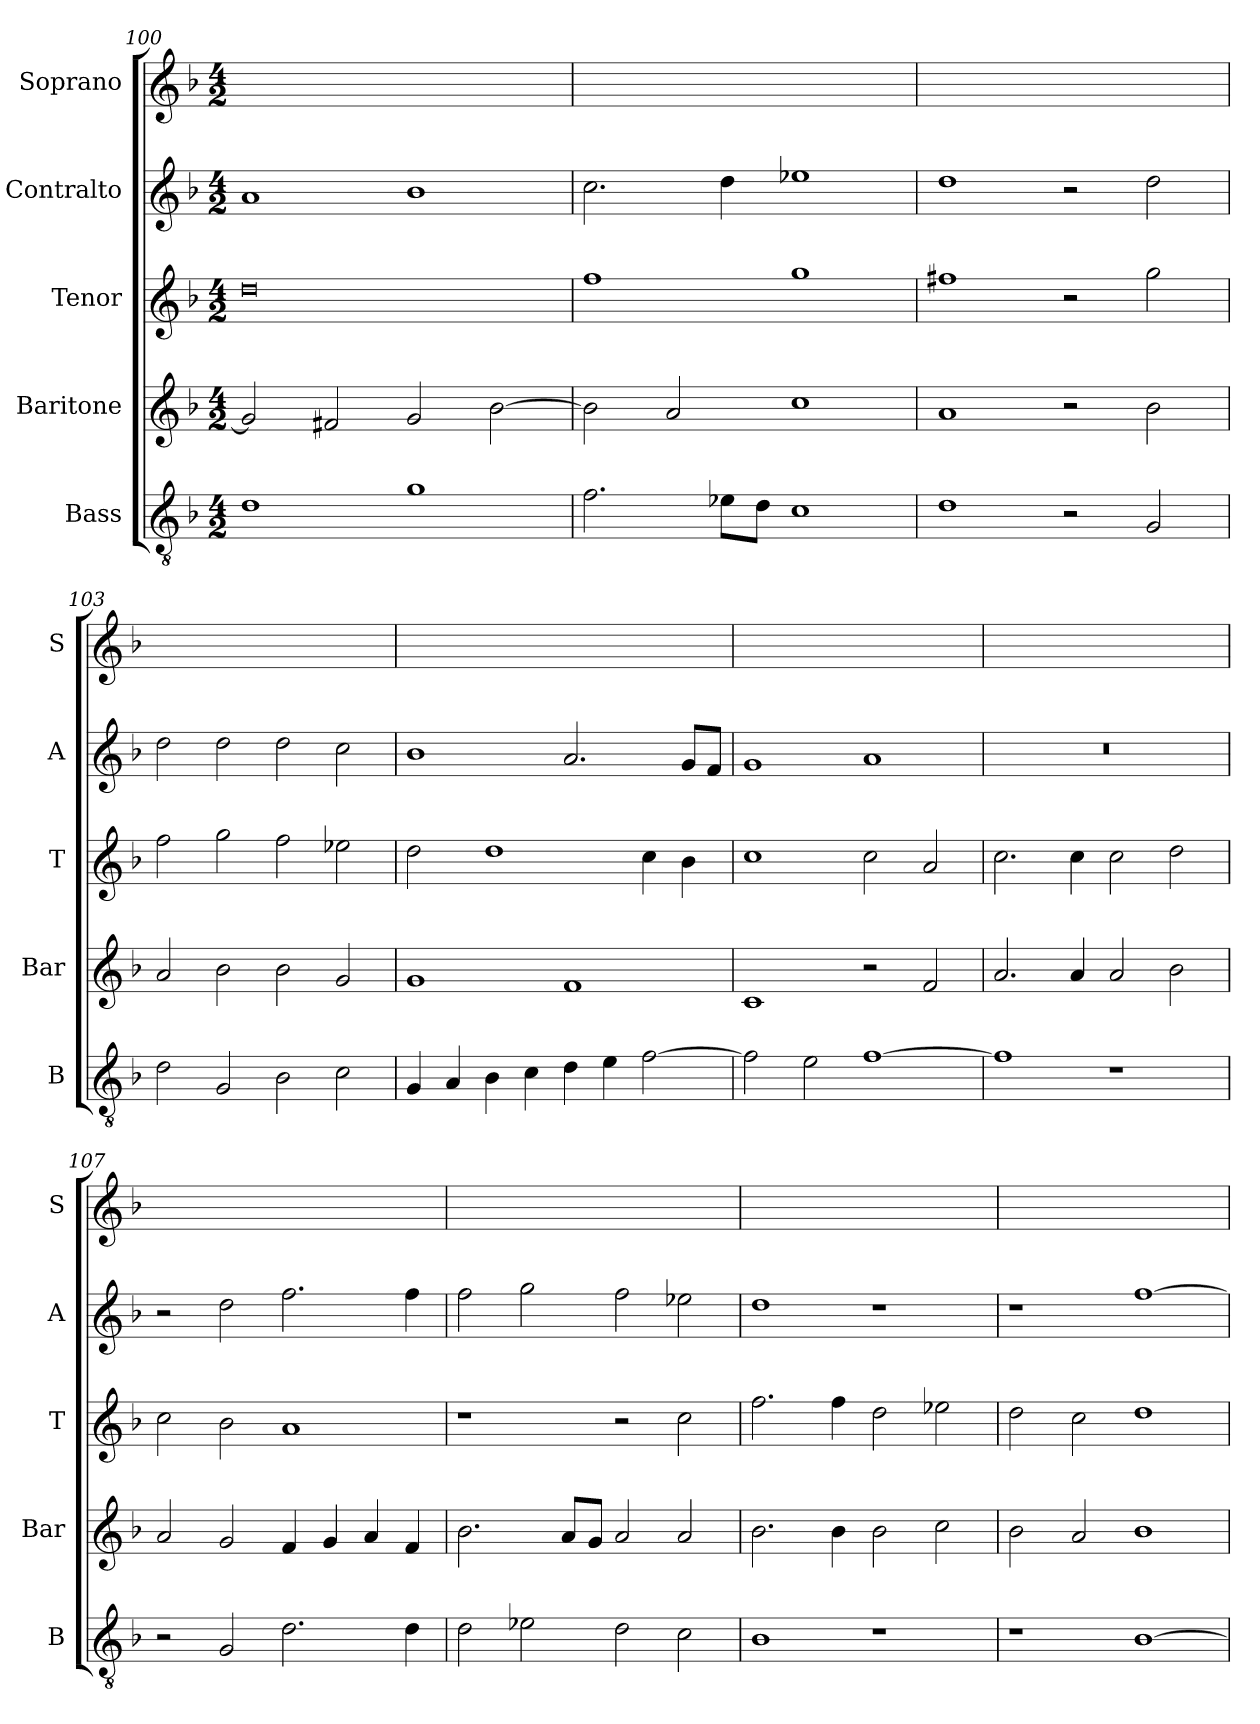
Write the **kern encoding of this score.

**kern	**kern	**kern	**kern	**kern
*part5	*part4	*part3	*part2	*part1
*staff5	*staff4	*staff3	*staff2	*staff1
*I"Bass	*I"Baritone	*I"Tenor	*I"Contralto	*I"Soprano
*I'B	*I'Bar	*I'T	*I'A	*I'S
*clefGv2	*clefG2	*clefG2	*clefG2	*clefG2
*k[b-]	*k[b-]	*k[b-]	*k[b-]	*k[b-]
*G:dor	*G:dor	*G:dor	*G:dor	*G:dor
*M4/2	*M4/2	*M4/2	*M4/2	*M4/2
=100	=100	=100	=100	=100
1d	2g]	0dd	1a	0ryy
.	2f#X	.	.	.
1g	2g	.	1b-	.
.	[2b-	.	.	.
=101	=101	=101	=101	=101
2.f	2b-]	1ff	2.cc	0ryy
.	2a	.	.	.
8e-X\L	.	.	4dd	.
8d\J	.	.	.	.
1c	1cc	1gg	1ee-X	.
=102	=102	=102	=102	=102
1d	1a	1ff#X	1dd	0ryy
2r	2r	2r	2r	.
2G	2b-	2gg	2dd	.
=103	=103	=103	=103	=103
2d	2a	2ff	2dd	0ryy
2G	2b-	2gg	2dd	.
2B-	2b-	2ff	2dd	.
2c	2g	2ee-X	2cc	.
=104	=104	=104	=104	=104
4G	1g	2dd	1b-	0ryy
4A	.	.	.	.
4B-	.	1dd	.	.
4c	.	.	.	.
4d	1f	.	2.a	.
4e	.	.	.	.
[2f	.	4cc	.	.
.	.	4b-	8g/L	.
.	.	.	8f/J	.
=105	=105	=105	=105	=105
2f]	1c	1cc	1g	0ryy
2e	.	.	.	.
[1f	2r	2cc	1a	.
.	2f	2a	.	.
=106	=106	=106	=106	=106
1f]	2.a	2.cc	0r	0ryy
.	4a	4cc	.	.
1r	2a	2cc	.	.
.	2b-	2dd	.	.
=107	=107	=107	=107	=107
2r	2a	2cc	2r	0ryy
2G	2g	2b-	2dd	.
2.d	4f	1a	2.ff	.
.	4g	.	.	.
.	4a	.	.	.
4d	4f	.	4ff	.
=108	=108	=108	=108	=108
2d	2.b-	1r	2ff	0ryy
2e-X	.	.	2gg	.
.	8a/L	.	.	.
.	8g/J	.	.	.
2d	2a	2r	2ff	.
2c	2a	2cc	2ee-X	.
=109	=109	=109	=109	=109
1B-	2.b-	2.ff	1dd	0ryy
.	4b-	4ff	.	.
1r	2b-	2dd	1r	.
.	2cc	2ee-X	.	.
=110	=110	=110	=110	=110
1r	2b-	2dd	1r	0ryy
.	2a	2cc	.	.
[1B-	1b-	1dd	[1ff	.
=	=	=	=	=
*-	*-	*-	*-	*-
